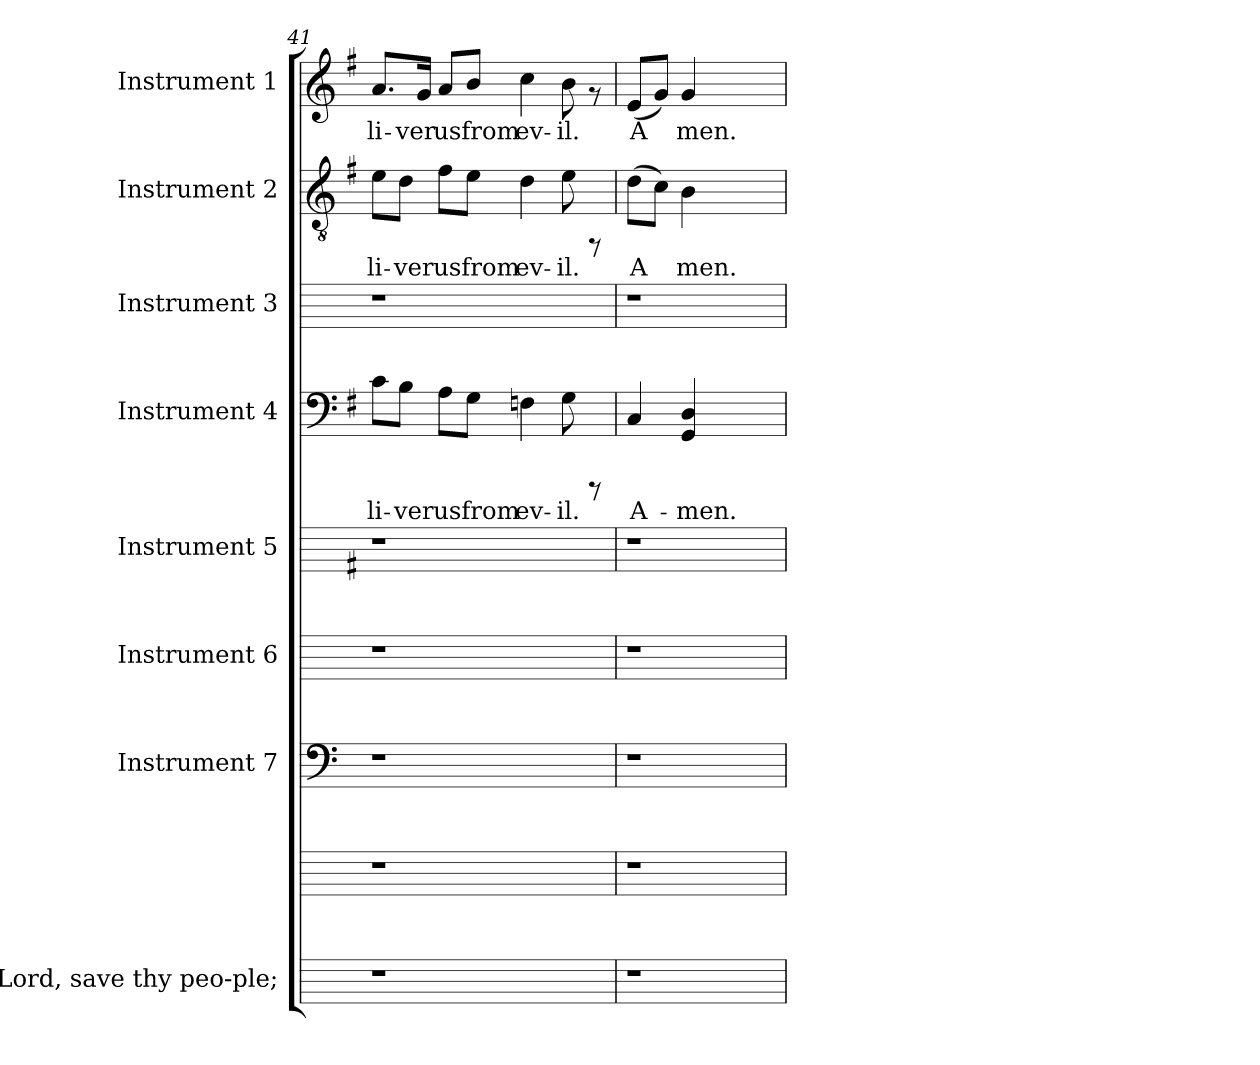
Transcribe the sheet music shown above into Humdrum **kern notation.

**kern	**kern	**kern	**kern	**kern	**kern	**text	**kern	**kern	**text	**kern	**text
*part9	*part8	*part7	*part6	*part5	*part4	*part4	*part3	*part2	*part2	*part1	*part1
*staff9	*staff8	*staff7	*staff6	*staff5	*staff4	*staff4	*staff3	*staff2	*staff2	*staff1	*staff1
*I"O Lord, save thy peo-ple;	*	*I"Instrument 7	*I"Instrument 6	*I"Instrument 5	*I"Instrument 4	*	*I"Instrument 3	*I"Instrument 2	*	*I"Instrument 1	*
*	*	*clefF4	*	*	*clefF4	*	*	*clefGv2	*	*clefG2	*
*	*	*	*	*ITrd-3c-5	*	*	*	*ITrd-3c-5	*	*ITrd-3c-5	*
*k[]	*k[]	*k[]	*k[]	*k[]	*k[f#]	*	*k[]	*k[]	*	*k[]	*
*C:	*C:	*C:	*C:	*C:	*G:	*	*C:	*C:	*	*C:	*
=41	=41	=41	=41	=41	=41	=41	=41	=41	=41	=41	=41
!	!	!	!	!	!	!LO:LY:b:cj	!	!	!LO:LY:b:cj	!	!LO:LY:b:cj
1r	1r	1r	1r	1r	8c\L	li-	1r	8a\L	li-	8.dd/L	-li-
!	!	!	!	!	!	!LO:LY:b:cj	!	!	!LO:LY:b:cj	!	!
.	.	.	.	.	8B\J	-ver	.	8g\J	-ver	.	.
!	!	!	!	!	!	!	!	!	!	!	!LO:LY:b:cj
.	.	.	.	.	.	.	.	.	.	16cc/J	-ver
!	!	!	!	!	!	!LO:LY:b:cj	!	!	!LO:LY:b:cj	!	!LO:LY:b:cj
.	.	.	.	.	8A\L	us	.	8b\L	us	8dd/L	us
!	!	!	!	!	!	!LO:LY:b:cj	!	!	!LO:LY:b:cj	!	!LO:LY:b:cj
.	.	.	.	.	8G\J	from	.	8a\J	from	8ee/J	from
!	!	!	!	!	!	!LO:LY:b:cj	!	!	!LO:LY:b:cj	!	!LO:LY:b:cj
.	.	.	.	.	4Fn\	ev-	.	4g\	ev-	4ff\	ev-
!	!	!	!	!	!	!LO:LY:b:cj	!	!	!LO:LY:b:cj	!	!LO:LY:b:cj
.	.	.	.	.	8G\	-il.	.	8a\	-il.	8ee\	-il.
.	.	.	.	.	8rCCC	.	.	8rFF	.	8rf	.
=42	=42	=42	=42	=42	=42	=42	=42	=42	=42	=42	=42
!	!	!	!	!	!	!LO:LY:b:cj	!	!	!LO:LY:b:cj	!	!LO:LY:b:cj
1r	1r	1r	1r	1r	4C/	A-	1r	(>8g\L	A-	(<8a/L	A-
!	!	!	!	!	!	!	!	!	!LO:LY:b:cj	!	!LO:LY:b:cj
.	.	.	.	.	.	.	.	8f\J)	--	8cc/J)	--
!	!	!	!	!	!	!LO:LY:b:cj	!	!	!LO:LY:b:cj	!	!LO:LY:b:cj
.	.	.	.	.	4D/ 4GG/	-men.	.	4e\	-men.	4cc/	-men.
.	.	.	.	.	2ryy	.	.	2ryy	.	2ryy	.
=	=	=!	=	=!	=!	=!	=!	=!	=!	=!	=!
*-	*-	*-	*-	*-	*-	*-	*-	*-	*-	*-	*-
